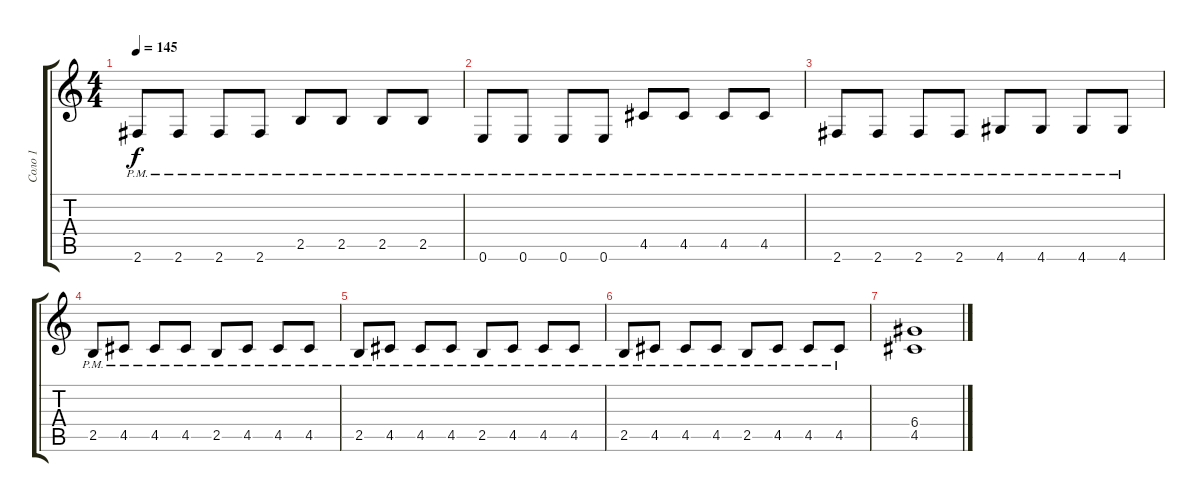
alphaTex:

\track ("Соло 1" "Соло 1") {instrument overdrivenguitar}
\staff {score tabs}
\tuning (E4 B3 G3 D3 A2 E2) {hide}
\ts (4 4)
\tempo 145
\clef g2
\ks c
2.6{pm}.8{dy f} 2.6{pm}.8 2.6{pm}.8 2.6{pm}.8 2.5{pm}.8 2.5{pm}.8 2.5{pm}.8 2.5{pm}.8 |
0.6{pm}.8 0.6{pm}.8 0.6{pm}.8 0.6{pm}.8 4.5{pm}.8 4.5{pm}.8 4.5{pm}.8 4.5{pm}.8 |
2.6{pm}.8 2.6{pm}.8 2.6{pm}.8 2.6{pm}.8 4.6{pm}.8 4.6{pm}.8 4.6{pm}.8 4.6{pm}.8 |
2.5{pm}.8 4.5{pm}.8 4.5{pm}.8 4.5{pm}.8 2.5{pm}.8 4.5{pm}.8 4.5{pm}.8 4.5{pm}.8 |
2.5{pm}.8 4.5{pm}.8 4.5{pm}.8 4.5{pm}.8 2.5{pm}.8 4.5{pm}.8 4.5{pm}.8 4.5{pm}.8 |
2.5{pm}.8 4.5{pm}.8 4.5{pm}.8 4.5{pm}.8 2.5{pm}.8 4.5{pm}.8 4.5{pm}.8 4.5{pm}.8 |
(6.4 4.5).1
